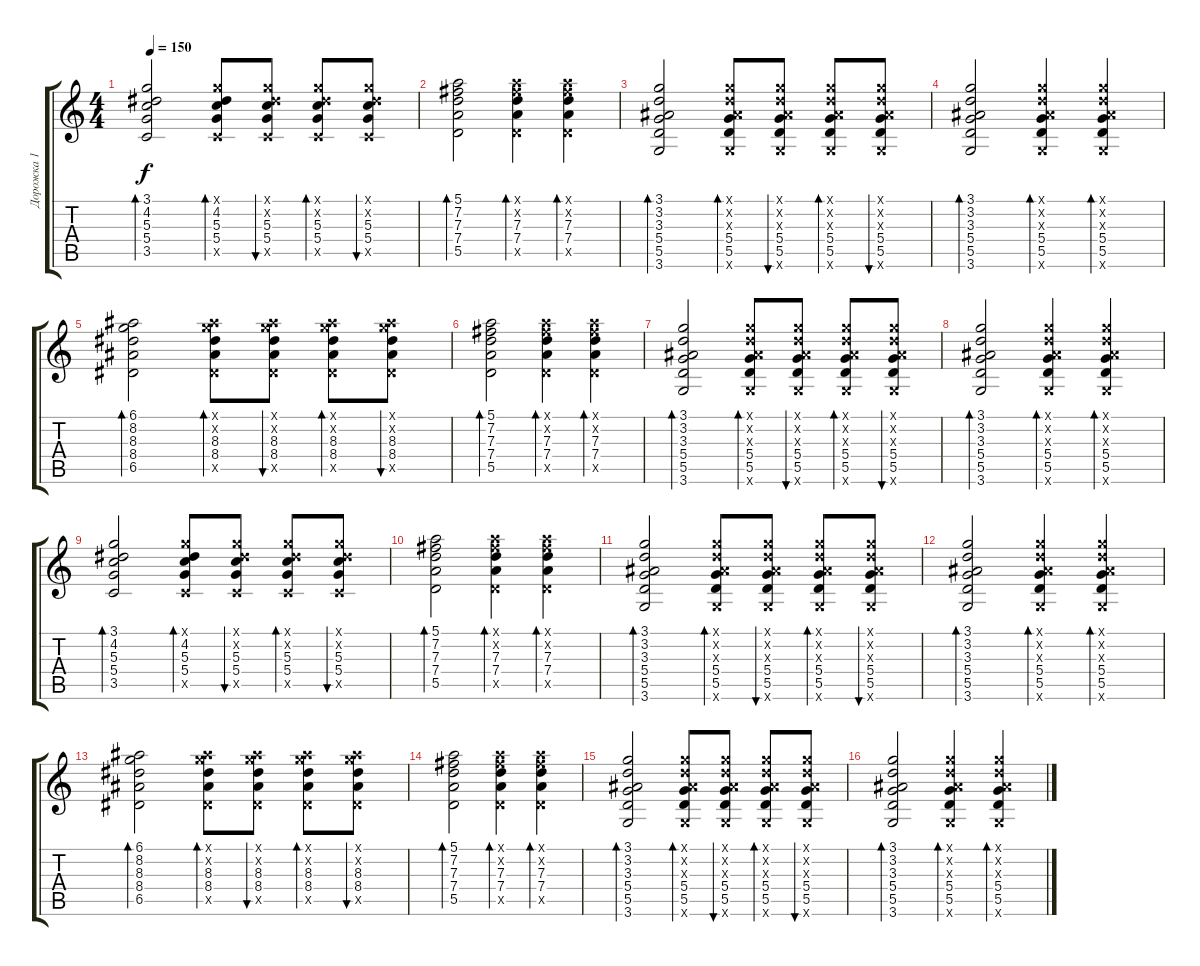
\track ("Дорожка 1" "Дорожка 1") {instrument acousticguitarsteel}
\staff {score tabs}
\tuning (E4 B3 G3 D3 A2 E2) {hide}
\ts (4 4)
\tempo 150
\clef g2
\ks c
(3.1 4.2 5.3 5.4 3.5).2{bd 60 dy f} (3.1{x} 4.2 5.3 5.4 3.5{x}).8{bd 60} (3.1{x} 4.2{x} 5.3 5.4 3.5{x}).8{bu 60} (3.1{x} 4.2{x} 5.3 5.4 3.5{x}).8{bd 60} (3.1{x} 4.2{x} 5.3 5.4 3.5{x}).8{bu 60} |
(5.1 7.2 7.3 7.4 5.5).2{bd 60} (5.1{x} 7.2{x} 7.3 7.4 5.5{x}).4{bd 60} (5.1{x} 7.2{x} 7.3 7.4 5.5{x}).4{bd 60} |
(3.1 3.2 3.3 5.4 5.5 3.6).2{bd 60} (3.1{x} 3.2{x} 3.3{x} 5.4 5.5 3.6{x}).8{bd 60} (3.1{x} 3.2{x} 3.3{x} 5.4 5.5 3.6{x}).8{bu 60} (3.1{x} 3.2{x} 3.3{x} 5.4 5.5 3.6{x}).8{bd 60} (3.1{x} 3.2{x} 3.3{x} 5.4 5.5 3.6{x}).8{bu 60} |
(3.1 3.2 3.3 5.4 5.5 3.6).2{bd 60} (3.1{x} 3.2{x} 3.3{x} 5.4 5.5 3.6{x}).4{bd 60} (3.1{x} 3.2{x} 3.3{x} 5.4 5.5 3.6{x}).4{bd 60} |
(6.1 8.2 8.3 8.4 6.5).2{bd 60} (6.1{x} 8.2{x} 8.3 8.4 6.5{x}).8{bd 60} (6.1{x} 8.2{x} 8.3 8.4 6.5{x}).8{bu 60} (6.1{x} 8.2{x} 8.3 8.4 6.5{x}).8{bd 60} (6.1{x} 8.2{x} 8.3 8.4 6.5{x}).8{bu 60} |
(5.1 7.2 7.3 7.4 5.5).2{bd 60} (5.1{x} 7.2{x} 7.3 7.4 5.5{x}).4{bd 60} (5.1{x} 7.2{x} 7.3 7.4 5.5{x}).4{bd 60} |
(3.1 3.2 3.3 5.4 5.5 3.6).2{bd 60} (3.1{x} 3.2{x} 3.3{x} 5.4 5.5 3.6{x}).8{bd 60} (3.1{x} 3.2{x} 3.3{x} 5.4 5.5 3.6{x}).8{bu 60} (3.1{x} 3.2{x} 3.3{x} 5.4 5.5 3.6{x}).8{bd 60} (3.1{x} 3.2{x} 3.3{x} 5.4 5.5 3.6{x}).8{bu 60} |
(3.1 3.2 3.3 5.4 5.5 3.6).2{bd 60} (3.1{x} 3.2{x} 3.3{x} 5.4 5.5 3.6{x}).4{bd 60} (3.1{x} 3.2{x} 3.3{x} 5.4 5.5 3.6{x}).4{bd 60} |
(3.1 4.2 5.3 5.4 3.5).2{bd 60} (3.1{x} 4.2 5.3 5.4 3.5{x}).8{bd 60} (3.1{x} 4.2{x} 5.3 5.4 3.5{x}).8{bu 60} (3.1{x} 4.2{x} 5.3 5.4 3.5{x}).8{bd 60} (3.1{x} 4.2{x} 5.3 5.4 3.5{x}).8{bu 60} |
(5.1 7.2 7.3 7.4 5.5).2{bd 60} (5.1{x} 7.2{x} 7.3 7.4 5.5{x}).4{bd 60} (5.1{x} 7.2{x} 7.3 7.4 5.5{x}).4{bd 60} |
(3.1 3.2 3.3 5.4 5.5 3.6).2{bd 60} (3.1{x} 3.2{x} 3.3{x} 5.4 5.5 3.6{x}).8{bd 60} (3.1{x} 3.2{x} 3.3{x} 5.4 5.5 3.6{x}).8{bu 60} (3.1{x} 3.2{x} 3.3{x} 5.4 5.5 3.6{x}).8{bd 60} (3.1{x} 3.2{x} 3.3{x} 5.4 5.5 3.6{x}).8{bu 60} |
(3.1 3.2 3.3 5.4 5.5 3.6).2{bd 60} (3.1{x} 3.2{x} 3.3{x} 5.4 5.5 3.6{x}).4{bd 60} (3.1{x} 3.2{x} 3.3{x} 5.4 5.5 3.6{x}).4{bd 60} |
(6.1 8.2 8.3 8.4 6.5).2{bd 60} (6.1{x} 8.2{x} 8.3 8.4 6.5{x}).8{bd 60} (6.1{x} 8.2{x} 8.3 8.4 6.5{x}).8{bu 60} (6.1{x} 8.2{x} 8.3 8.4 6.5{x}).8{bd 60} (6.1{x} 8.2{x} 8.3 8.4 6.5{x}).8{bu 60} |
(5.1 7.2 7.3 7.4 5.5).2{bd 60} (5.1{x} 7.2{x} 7.3 7.4 5.5{x}).4{bd 60} (5.1{x} 7.2{x} 7.3 7.4 5.5{x}).4{bd 60} |
(3.1 3.2 3.3 5.4 5.5 3.6).2{bd 60} (3.1{x} 3.2{x} 3.3{x} 5.4 5.5 3.6{x}).8{bd 60} (3.1{x} 3.2{x} 3.3{x} 5.4 5.5 3.6{x}).8{bu 60} (3.1{x} 3.2{x} 3.3{x} 5.4 5.5 3.6{x}).8{bd 60} (3.1{x} 3.2{x} 3.3{x} 5.4 5.5 3.6{x}).8{bu 60} |
(3.1 3.2 3.3 5.4 5.5 3.6).2{bd 60} (3.1{x} 3.2{x} 3.3{x} 5.4 5.5 3.6{x}).4{bd 60} (3.1{x} 3.2{x} 3.3{x} 5.4 5.5 3.6{x}).4{bd 60}
